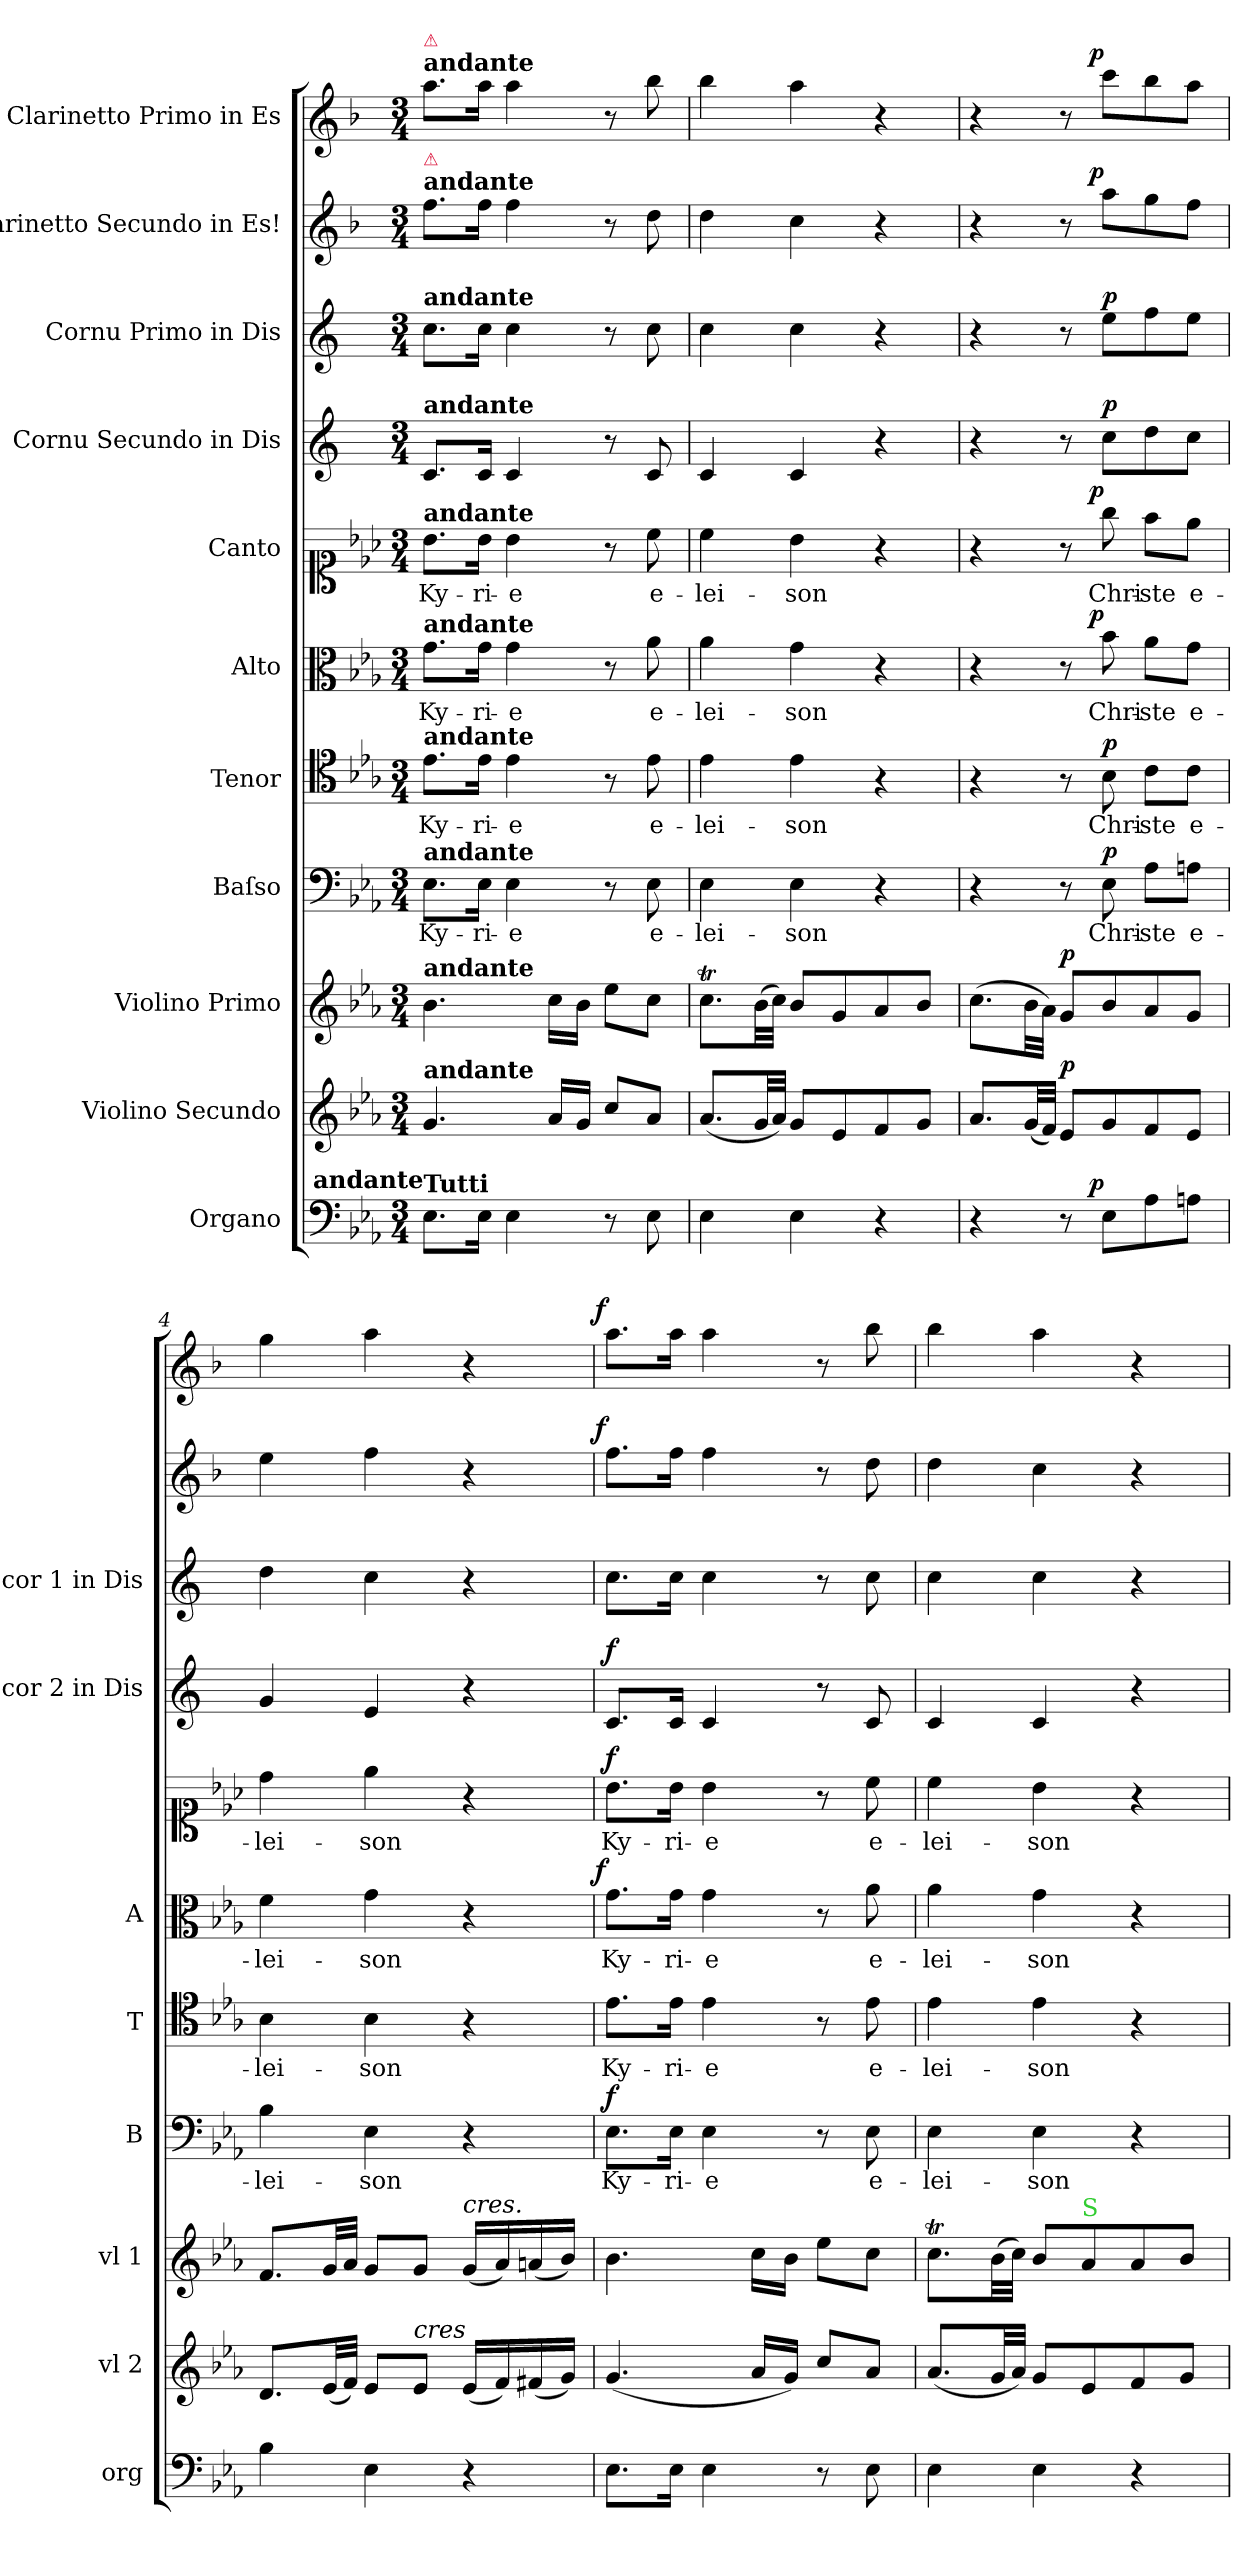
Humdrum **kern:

**kern	**dynam	**kern	**dynam	**kern	**dynam	**kern	**text	**dynam	**kern	**text	**dynam	**kern	**text	**dynam	**kern	**text	**dynam	**kern	**dynam	**kern	**dynam	**kern	**dynam	**kern	**dynam
*part11	*part11	*part10	*part10	*part9	*part9	*part8	*part8	*part8	*part7	*part7	*part7	*part6	*part6	*part6	*part5	*part5	*part5	*part4	*part4	*part3	*part3	*part2	*part2	*part1	*part1
*staff11	*staff11	*staff10	*staff10	*staff9	*staff9	*staff8	*staff8	*staff8	*staff7	*staff7	*staff7	*staff6	*staff6	*staff6	*staff5	*staff5	*staff5	*staff4	*staff4	*staff3	*staff3	*staff2	*staff2	*staff1	*staff1
*I"Organo	*	*I"Violino Secundo	*	*I"Violino Primo	*	*I"Baſso	*	*	*I"Tenor	*	*	*I"Alto	*	*	*I"Canto	*	*	*I"Cornu Secundo in Dis	*	*I"Cornu Primo in Dis	*	*I"Clarinetto Secundo in Es!	*	*I"Clarinetto Primo in Es	*
*I'org	*	*I'vl 2	*	*I'vl 1	*	*I'B	*	*	*I'T	*	*	*I'A	*	*	*	*	*	*I'cor 2 in Dis	*	*I'cor 1 in Dis	*	*	*	*	*
*clefF4	*	*clefG2	*	*clefG2	*	*clefF4	*	*	*clefC4	*	*	*clefC3	*	*	*clefC1	*	*	*clefG2	*	*clefG2	*	*clefG2	*	*clefG2	*
*	*	*	*	*	*	*	*	*	*	*	*	*	*	*	*	*	*	*ITrd-2c-3	*	*ITrd-2c-3	*	*ITrd1c2	*	*ITrd1c2	*
*k[b-e-a-]	*	*k[b-e-a-]	*	*k[b-e-a-]	*	*k[b-e-a-]	*	*	*k[b-e-a-]	*	*	*k[b-e-a-]	*	*	*k[b-e-a-]	*	*	*k[b-e-a-]	*	*k[b-e-a-]	*	*k[b-e-a-]	*	*k[b-e-a-]	*
*E-:	*	*E-:	*	*E-:	*	*E-:	*	*	*E-:	*	*	*E-:	*	*	*E-:	*	*	*E-:	*	*E-:	*	*E-:	*	*E-:	*
*M3/4	*	*M3/4	*	*M3/4	*	*M3/4	*	*	*M3/4	*	*	*M3/4	*	*	*M3/4	*	*	*M3/4	*	*M3/4	*	*M3/4	*	*M3/4	*
=1	=1	=1	=1	=1	=1	=1	=1	=1	=1	=1	=1	=1	=1	=1	=1	=1	=1	=1	=1	=1	=1	=1	=1	=1	=1
!	!	!	!	!	!	!	!	!	!	!	!	!	!	!	!	!	!	!	!	!	!	!	!	!LO:TX:a:B:t=andante	!
!	!	!	!	!	!	!	!	!	!	!	!	!	!	!	!	!	!	!	!	!	!	!	!	!LO:TX:a:color=crimson:t=⚠	!
!	!	!	!	!	!	!	!	!	!	!	!	!	!	!	!	!	!	!	!	!	!	!LO:TX:a:B:t=andante	!	!	!
!	!	!	!	!	!	!	!	!	!	!	!	!	!	!	!	!	!	!	!	!	!	!LO:TX:a:color=crimson:t=⚠	!	!	!
!	!	!	!	!	!	!	!	!	!	!	!	!	!	!	!	!	!	!	!	!LO:TX:a:B:t=andante	!	!	!	!	!
!	!	!	!	!	!	!	!	!	!	!	!	!	!	!	!	!	!	!LO:TX:a:B:t=andante	!	!	!	!	!	!	!
!	!	!	!	!	!	!	!	!	!	!	!	!	!	!	!LO:TX:a:B:t=andante	!	!	!	!	!	!	!	!	!	!
!	!	!	!	!	!	!	!	!	!	!	!	!LO:TX:a:B:t=andante	!	!	!	!	!	!	!	!	!	!	!	!	!
!	!	!	!	!	!	!	!	!	!LO:TX:a:B:t=andante	!	!	!	!	!	!	!	!	!	!	!	!	!	!	!	!
!	!	!	!	!	!	!LO:TX:a:B:t=andante	!	!	!	!	!	!	!	!	!	!	!	!	!	!	!	!	!	!	!
!	!	!	!	!LO:TX:a:B:t=andante	!	!	!	!	!	!	!	!	!	!	!	!	!	!	!	!	!	!	!	!	!
!	!	!LO:TX:a:B:t=andante	!	!	!	!	!	!	!	!	!	!	!	!	!	!	!	!	!	!	!	!	!	!	!
!LO:TX:a:B:rj:t=andante	!	!	!	!	!	!	!	!	!	!	!	!	!	!	!	!	!	!	!	!	!	!	!	!	!
!LO:TX:a:B:t=Tutti	!	!	!	!	!	!	!	!	!	!	!	!	!	!	!	!	!	!	!	!	!	!	!	!	!
8.E-\L	.	4.g/	.	4.b-\	.	8.E-\L	Ky-	.	8.e-\L	Ky-	.	8.g\L	Ky-	.	8.b-\L	Ky-	.	8.e-/L	.	8.ee-\L	.	8.ee-\L	.	8.gg\L	.
16E-\Jk	.	.	.	.	.	16E-\Jk	-ri-	.	16e-\Jk	-ri-	.	16g\Jk	-ri-	.	16b-\Jk	-ri-	.	16e-/Jk	.	16ee-\Jk	.	16ee-\Jk	.	16gg\Jk	.
4E-\	.	.	.	.	.	4E-\	-e	.	4e-\	-e	.	4g\	-e	.	4b-\	-e	.	4e-/	.	4ee-\	.	4ee-\	.	4gg\	.
.	.	16a-/LL	.	16cc\LL	.	.	.	.	.	.	.	.	.	.	.	.	.	.	.	.	.	.	.	.	.
.	.	16g/JJ	.	16b-\JJ	.	.	.	.	.	.	.	.	.	.	.	.	.	.	.	.	.	.	.	.	.
!	!	!	!LO:DY:a	!	!	!	!	!	!	!	!	!	!	!	!	!	!	!	!	!	!	!	!	!	!
8r	.	8cc/L	for	8ee-\L	.	8r	.	.	8r	.	.	8r	.	.	8r	.	.	8r	.	8r	.	8r	.	8r	.
8E-\	.	8a-/J	.	8cc\J	.	8E-\	e-	.	8e-\	e-	.	8a-\	e-	.	8cc\	e-	.	8e-/	.	8ee-\	.	8cc\	.	8aa-\	.
=2	=2	=2	=2	=2	=2	=2	=2	=2	=2	=2	=2	=2	=2	=2	=2	=2	=2	=2	=2	=2	=2	=2	=2	=2	=2
4E-\	.	(<8.a-/L	.	8.ccT\L	.	4E-\	-lei-	.	4e-\	-lei-	.	4a-\	-lei-	.	4cc\	-lei-	.	4e-/	.	4ee-\	.	4cc\	.	4aa-\	.
.	.	32g/LL	.	(>32b-\LL	.	.	.	.	.	.	.	.	.	.	.	.	.	.	.	.	.	.	.	.	.
.	.	32a-/JJJ)	.	32cc\JJJ)	.	.	.	.	.	.	.	.	.	.	.	.	.	.	.	.	.	.	.	.	.
4E-\	.	8g/L	.	8b-/L	.	4E-\	-son	.	4e-\	-son	.	4g\	-son	.	4b-\	-son	.	4e-/	.	4ee-\	.	4b-\	.	4gg\	.
.	.	8e-/	.	8g/	.	.	.	.	.	.	.	.	.	.	.	.	.	.	.	.	.	.	.	.	.
4r	.	8f/	.	8a-/	.	4r	.	.	4r	.	.	4r	.	.	4r	.	.	4r	.	4r	.	4r	.	4r	.
.	.	8g/J	.	8b-/J	.	.	.	.	.	.	.	.	.	.	.	.	.	.	.	.	.	.	.	.	.
=3	=3	=3	=3	=3	=3	=3	=3	=3	=3	=3	=3	=3	=3	=3	=3	=3	=3	=3	=3	=3	=3	=3	=3	=3	=3
4r	.	8.a-/L	.	(>8.cc\L	.	4r	.	.	4r	.	.	4r	.	.	4r	.	.	4r	.	4r	.	4r	.	4r	.
.	.	(<32g/LL	.	32b-\LL	.	.	.	.	.	.	.	.	.	.	.	.	.	.	.	.	.	.	.	.	.
.	.	32f/JJJ)	.	32a-\JJJ)	.	.	.	.	.	.	.	.	.	.	.	.	.	.	.	.	.	.	.	.	.
!	!	!	!LO:DY:a	!	!LO:DY:a	!	!	!	!	!	!	!	!	!	!	!	!	!	!	!	!	!	!	!	!
8r	.	8e-/L	p.	8g/L	p.	8r	.	.	8r	.	.	8r	.	.	8r	.	.	8r	.	8r	.	8r	.	8r	.
!	!LO:DY:a:rj	!	!	!	!	!	!	!LO:DY:a	!	!	!LO:DY:a	!	!	!LO:DY:a:rj	!	!	!LO:DY:a:rj	!	!LO:DY:a	!	!LO:DY:a	!	!LO:DY:a:rj	!	!LO:DY:a:rj
8E-\L	p.	8g/	.	8b-/	.	8E-\	Chri-	p.	8B-\	Chri-	p	8b-\	Chri-	p.	8gg\	Chri-	p	8ee-\L	p.	8gg\L	p.	8gg\L	p.	8bb-\L	p.
8A-\	.	8f/	.	8a-/	.	8A-\L	-ste	.	8c\L	-ste	.	8a-\L	-ste	.	8ff\L	-ste	.	8ff\	.	8aa-\	.	8ff\	.	8aa-\	.
8An\J	.	8e-/J	.	8g/J	.	8An\J	e-	.	8c\J	e-	.	8g\J	e-	.	8ee-\J	e-	.	8ee-\J	.	8gg\J	.	8ee-\J	.	8gg\J	.
=4	=4	=4	=4	=4	=4	=4	=4	=4	=4	=4	=4	=4	=4	=4	=4	=4	=4	=4	=4	=4	=4	=4	=4	=4	=4
4B-\	.	8.d/L	.	8.f/L	.	4B-\	-lei-	.	4B-\	-lei-	.	4f\	-lei-	.	4dd\	-lei-	.	4b-/	.	4ff\	.	4dd\	.	4ff\	.
.	.	(<32e-/LL	.	32g/LL	.	.	.	.	.	.	.	.	.	.	.	.	.	.	.	.	.	.	.	.	.
.	.	32f/JJJ)	.	32a-/JJJ	.	.	.	.	.	.	.	.	.	.	.	.	.	.	.	.	.	.	.	.	.
4E-\	.	8e-/L	.	8g/L	.	4E-\	-son	.	4B-\	-son	.	4g\	-son	.	4ee-\	-son	.	4g/	.	4ee-\	.	4ee-\	.	4gg\	.
!	!	!LO:TX:a:i:t=cres	!	!	!	!	!	!	!	!	!	!	!	!	!	!	!	!	!	!	!	!	!	!	!
.	.	8e-/J	.	8g/J	.	.	.	.	.	.	.	.	.	.	.	.	.	.	.	.	.	.	.	.	.
!	!	!	!	!LO:TX:i:t=cres.	!	!	!	!	!	!	!	!	!	!	!	!	!	!	!	!	!	!	!	!	!
4r	.	(<16e-/LL	.	(<16g/LL	.	4r	.	.	4r	.	.	4r	.	.	4r	.	.	4r	.	4r	.	4r	.	4r	.
.	.	16f/)	.	16a-/)	.	.	.	.	.	.	.	.	.	.	.	.	.	.	.	.	.	.	.	.	.
.	.	(<16f#X/	.	(<16an/	.	.	.	.	.	.	.	.	.	.	.	.	.	.	.	.	.	.	.	.	.
.	.	16g/JJ)	.	16b-/JJ)	.	.	.	.	.	.	.	.	.	.	.	.	.	.	.	.	.	.	.	.	.
=5	=5	=5	=5	=5	=5	=5	=5	=5	=5	=5	=5	=5	=5	=5	=5	=5	=5	=5	=5	=5	=5	=5	=5	=5	=5
!	!LO:DY:a	!	!LO:DY:a	!	!LO:DY:a	!	!	!LO:DY:a	!	!	!LO:DY:a	!	!	!LO:DY:a:rj	!	!	!LO:DY:a	!	!LO:DY:a	!	!LO:DY:a	!	!LO:DY:a:rj	!	!LO:DY:a:rj
8.E-\L	for	(<4.g/	for.	4.b-\	for	8.E-\L	Ky-	f.	8.e-\L	Ky-	for	8.g\L	Ky-	f	8.b-\L	Ky-	f.	8.e-/L	f.	8.ee-\L	for	8.ee-\L	f.	8.gg\L	f.
16E-\Jk	.	.	.	.	.	16E-\Jk	-ri-	.	16e-\Jk	-ri-	.	16g\Jk	-ri-	.	16b-\Jk	-ri-	.	16e-/Jk	.	16ee-\Jk	.	16ee-\Jk	.	16gg\Jk	.
4E-\	.	.	.	.	.	4E-\	-e	.	4e-\	-e	.	4g\	-e	.	4b-\	-e	.	4e-/	.	4ee-\	.	4ee-\	.	4gg\	.
.	.	16a-/LL	.	16cc\LL	.	.	.	.	.	.	.	.	.	.	.	.	.	.	.	.	.	.	.	.	.
.	.	16g/JJ)	.	16b-\JJ	.	.	.	.	.	.	.	.	.	.	.	.	.	.	.	.	.	.	.	.	.
8r	.	8cc/L	.	8ee-\L	.	8r	.	.	8r	.	.	8r	.	.	8r	.	.	8r	.	8r	.	8r	.	8r	.
8E-\	.	8a-/J	.	8cc\J	.	8E-\	e-	.	8e-\	e-	.	8a-\	e-	.	8cc\	e-	.	8e-/	.	8ee-\	.	8cc\	.	8aa-\	.
=6	=6	=6	=6	=6	=6	=6	=6	=6	=6	=6	=6	=6	=6	=6	=6	=6	=6	=6	=6	=6	=6	=6	=6	=6	=6
4E-\	.	(<8.a-/L	.	8.ccT\L	.	4E-\	-lei-	.	4e-\	-lei-	.	4a-\	-lei-	.	4cc\	-lei-	.	4e-/	.	4ee-\	.	4cc\	.	4aa-\	.
.	.	32g/LL	.	(>32b-\LL	.	.	.	.	.	.	.	.	.	.	.	.	.	.	.	.	.	.	.	.	.
.	.	32a-/JJJ)	.	32cc\JJJ)	.	.	.	.	.	.	.	.	.	.	.	.	.	.	.	.	.	.	.	.	.
4E-\	.	8g/L	.	8b-/L	.	4E-\	-son	.	4e-\	-son	.	4g\	-son	.	4b-\	-son	.	4e-/	.	4ee-\	.	4b-\	.	4gg\	.
!	!	!	!	!LO:TX:a:color=limegreen:t=S	!	!	!	!	!	!	!	!	!	!	!	!	!	!	!	!	!	!	!	!	!
.	.	8e-/	.	8a-/	.	.	.	.	.	.	.	.	.	.	.	.	.	.	.	.	.	.	.	.	.
4r	.	8f/	.	8a-/	.	4r	.	.	4r	.	.	4r	.	.	4r	.	.	4r	.	4r	.	4r	.	4r	.
.	.	8g/J	.	8b-/J	.	.	.	.	.	.	.	.	.	.	.	.	.	.	.	.	.	.	.	.	.
=	=	=	=	=	=	=	=	=	=	=	=	=	=	=	=	=	=	=	=	=	=	=	=	=	=
*-	*-	*-	*-	*-	*-	*-	*-	*-	*-	*-	*-	*-	*-	*-	*-	*-	*-	*-	*-	*-	*-	*-	*-	*-	*-
